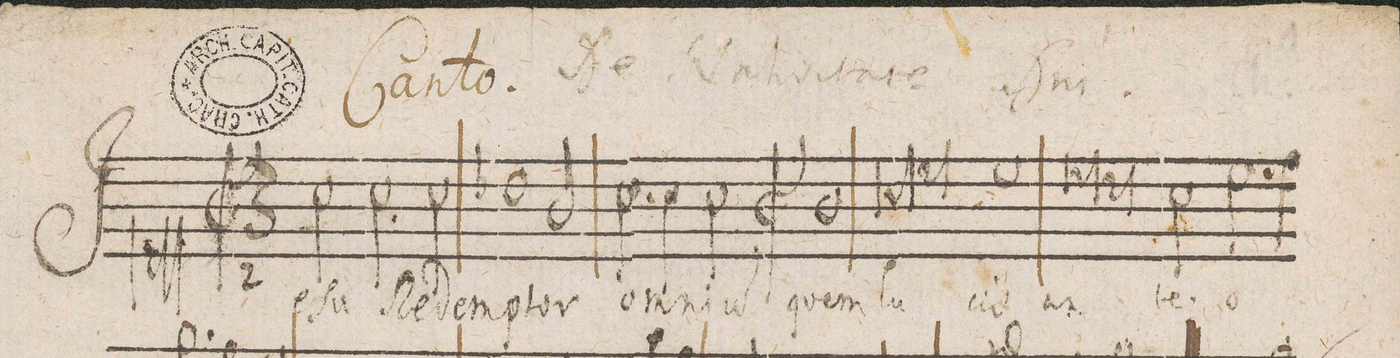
**kern	**text
*I"Canto.	*
*clefC1	*
*k[]	*
*M3/2	*
2a\	Je-
2a\	-su
2a\	Re-
=2-	=2-
1b-X	-dem-
2g/	-ptor
=3-	=3-
2.a\	om-
4a\	-ni-
2a\	-u(m)
=4-	=4-
*M2/1	*
*met(C|)	*
*mmet(C|)	*
1g	quem
*lig	*
1a	lu-
=5-	=5-
1cc	.
*Xlig	*
1cc	-cis
=6-	=6-
*lig	*
1cc	an-
1bny	.
*Xlig	*
=7-	=7-
2a\	-te
2.cc\	o-
4dd\	.
*-	*-
